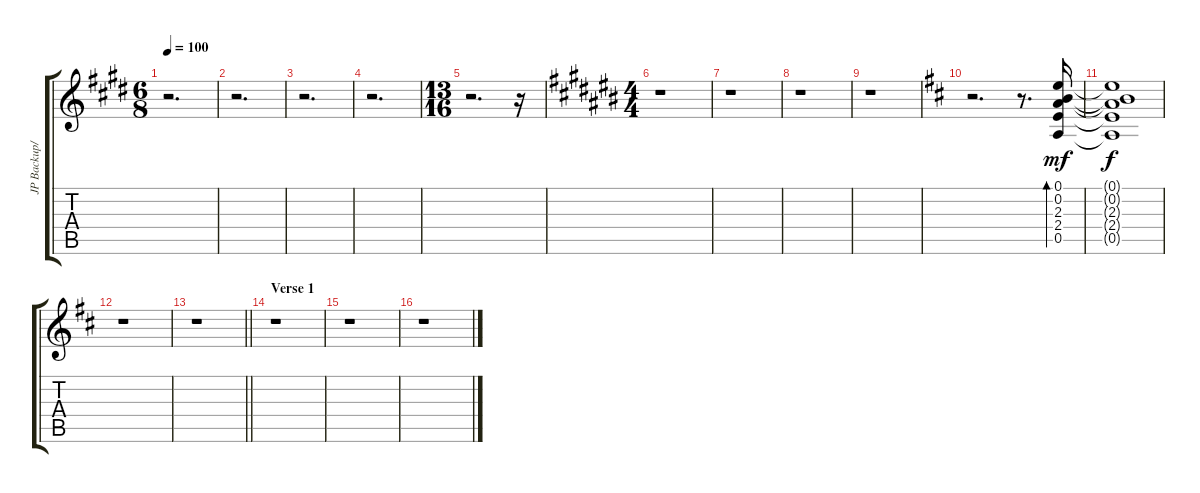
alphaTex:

\track ("JP Backup/KM Fills" "JP Backup/") {instrument electricguitarclean}
\staff {score tabs}
\tuning (E4 B3 G3 D3 A2 E2) {hide}
\ts (6 8)
\tempo 100
\clef g2
\ks e
r.2{d dy mf} |
r.2{d} |
r.2{d} |
r.2{d} |
\ts (13 16)
r.2{d} r.16 |
\ts (4 4)
\ks c#
r.1 |
r.1 |
r.1 |
r.1 |
\ks d
r.2{d} r.8{d} (0.1 0.2 2.3 2.4 0.5).16{bd 240} |
(0.1{t} 0.2{t} 2.3{t} 2.4{t} 0.5{t}).1{dy f} |
r.1 |
\barLineRight lightlight
r.1 |
\section ("" "Verse 1")
r.1 |
r.1 |
r.1
